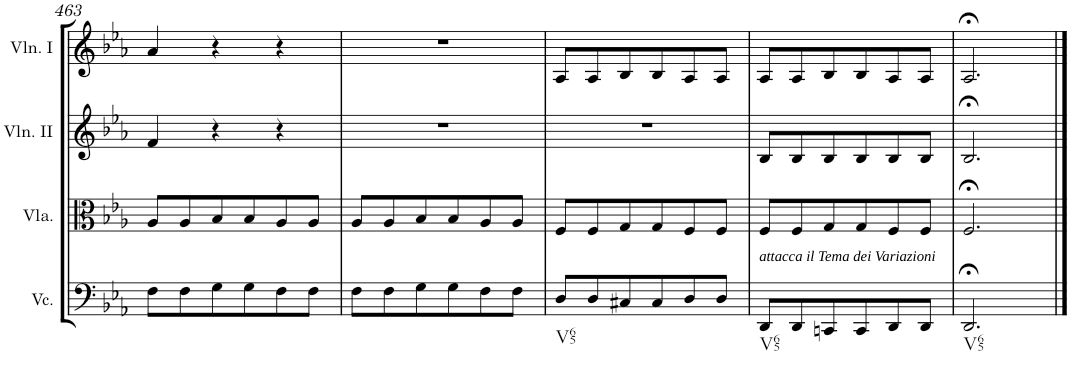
**kern	**kern	**kern	**kern
*part4	*part3	*part2	*part1
*staff4	*staff3	*staff2	*staff1
*I"Violoncello	*I"Viola	*I"Violin II	*I"Violin I
*I'Vc.	*I'Vla.	*I'Vln. II	*I'Vln. I
!!LO:PB:g=z
*clefF4	*clefC3	*clefG2	*clefG2
*k[b-e-a-]	*k[b-e-a-]	*k[b-e-a-]	*k[b-e-a-]
*c:	*c:	*c:	*c:
*M3/4	*M3/4	*M3/4	*M3/4
=463	=463	=463	=463
8F\L	8A-/L	4f/	4a-/
8F\	8A-/	.	.
8G\	8B-/	4r	4r
8G\	8B-/	.	.
8F\	8A-/	4r	4r
8F\J	8A-/J	.	.
=464	=464	=464	=464
8F\L	8A-/L	2.r	2.r
8F\	8A-/	.	.
8G\	8B-/	.	.
8G\	8B-/	.	.
8F\	8A-/	.	.
8F\J	8A-/J	.	.
=465	=465	=465	=465
!LO:TX:b:t=V65	!	!	!
8D/L	8F/L	2.r	8A-/L
8D/	8F/	.	8A-/
8C#X/	8G/	.	8B-/
8C#/	8G/	.	8B-/
8D/	8F/	.	8A-/
8D/J	8F/J	.	8A-/J
=466	=466	=466	=466
!LO:TX:a:i:t=attacca il Tema dei Variazioni	!	!	!
!LO:TX:b:t=V65	!	!	!
8DD/L	8F/L	8B-/L	8A-/L
8DD/	8F/	8B-/	8A-/
8CCn/	8G/	8B-/	8B-/
8CC/	8G/	8B-/	8B-/
8DD/	8F/	8B-/	8A-/
8DD/J	8F/J	8B-/J	8A-/J
=467	=467	=467	=467
!LO:TX:b:t=V65	!	!	!
2.DD;</	2.F;</	2.B-;</	2.A-;</
==	==	==	==
*-	*-	*-	*-
